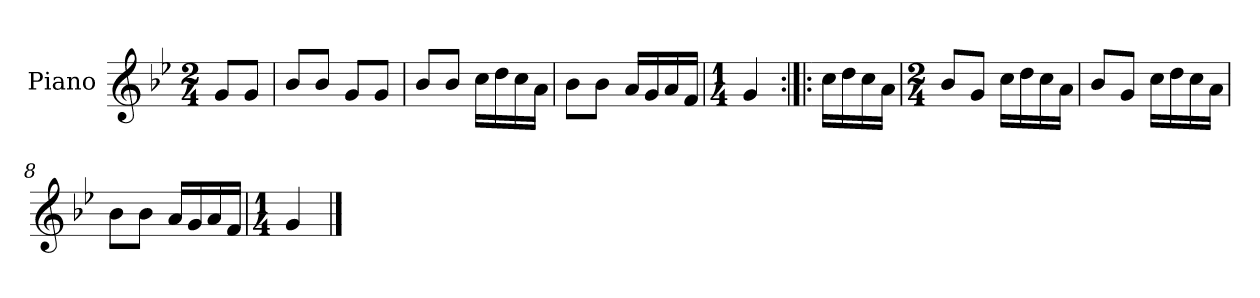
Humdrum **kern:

**kern
*part1
*staff1
*I"Piano
*I'Pno.
*clefG2
*k[b-e-]
*M2/4
=
8g/L
8g/J
=1
8b-/L
8b-/J
8g/L
8g/J
=2
8b-/L
8b-/J
16cc\LL
16dd\
16cc\
16a\JJ
=3
8b-\L
8b-\J
16a/LL
16g/
16a/
16f/JJ
=4
*M1/4
4g/
=5:|!|:
16cc\LL
16dd\
16cc\
16a\JJ
=6
*M2/4
8b-/L
8g/J
16cc\LL
16dd\
16cc\
16a\JJ
=7
8b-/L
8g/J
16cc\LL
16dd\
16cc\
16a\JJ
!!LO:LB:g=z
=8
8b-\L
8b-\J
16a/LL
16g/
16a/
16f/JJ
=9
*M1/4
4g/
==
*-
